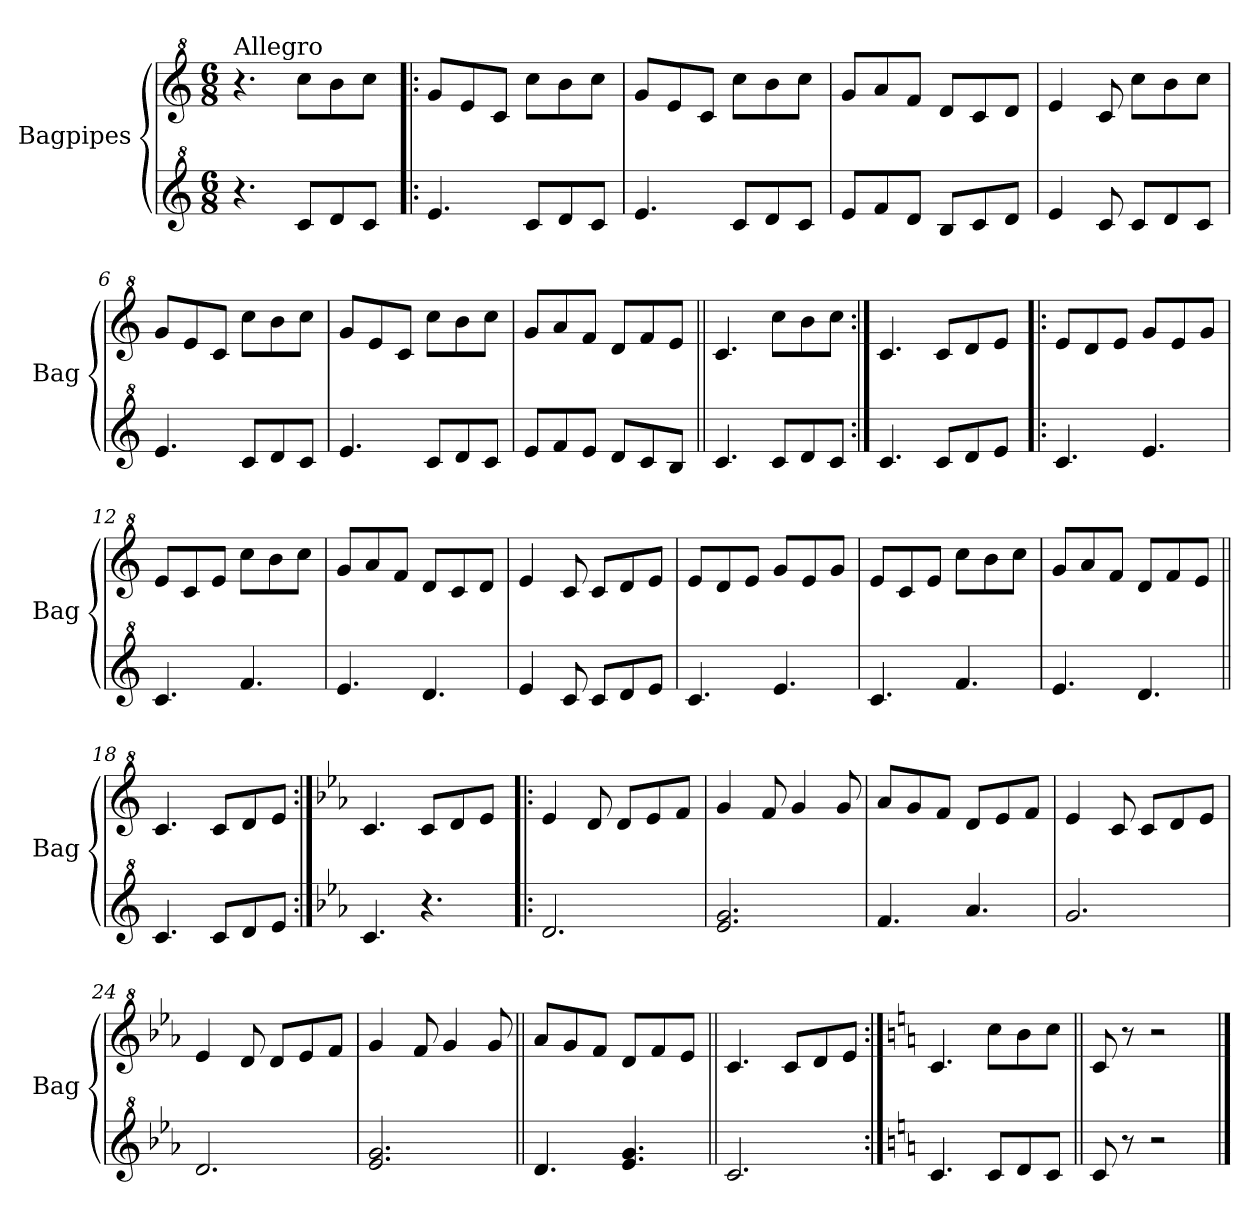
**kern	**kern
*part2	*part1
*staff2	*staff1
*I"Bagpipes	*I"Bagpipes
*I'Bag	*I'Bag
*clefG^2	*clefG^2
*k[]	*k[]
*C:	*C:
*M6/8	*M6/8
=1	=1
!	!LO:TX:a:t=Allegro
4.r	4.r
8cc/L	8ccc\L
8dd/	8bb\
8cc/J	8ccc\J
=2!|:	=2!|:
4.ee/	8gg/L
.	8ee/
.	8cc/J
8cc/L	8ccc\L
8dd/	8bb\
8cc/J	8ccc\J
=3	=3
4.ee/	8gg/L
.	8ee/
.	8cc/J
8cc/L	8ccc\L
8dd/	8bb\
8cc/J	8ccc\J
=4	=4
8ee/L	8gg/L
8ff/	8aa/
8dd/J	8ff/J
8b/L	8dd/L
8cc/	8cc/
8dd/J	8dd/J
=5	=5
4ee/	4ee/
8cc/	8cc/
8cc/L	8ccc\L
8dd/	8bb\
8cc/J	8ccc\J
=6	=6
4.ee/	8gg/L
.	8ee/
.	8cc/J
8cc/L	8ccc\L
8dd/	8bb\
8cc/J	8ccc\J
!!LO:LB:g=z
=7	=7
4.ee/	8gg/L
.	8ee/
.	8cc/J
8cc/L	8ccc\L
8dd/	8bb\
8cc/J	8ccc\J
=8	=8
8ee/L	8gg/L
8ff/	8aa/
8ee/J	8ff/J
8dd/L	8dd/L
8cc/	8ff/
8b/J	8ee/J
=9||	=9||
4.cc/	4.cc/
8cc/L	8ccc\L
8dd/	8bb\
8cc/J	8ccc\J
=10:|!	=10:|!
4.cc/	4.cc/
8cc/L	8cc/L
8dd/	8dd/
8ee/J	8ee/J
=11!|:	=11!|:
4.cc/	8ee/L
.	8dd/
.	8ee/J
4.ee/	8gg/L
.	8ee/
.	8gg/J
=12	=12
4.cc/	8ee/L
.	8cc/
.	8ee/J
4.ff/	8ccc\L
.	8bb\
.	8ccc\J
!!LO:LB:g=z
=13	=13
4.ee/	8gg/L
.	8aa/
.	8ff/J
4.dd/	8dd/L
.	8cc/
.	8dd/J
=14	=14
4ee/	4ee/
8cc/	8cc/
8cc/L	8cc/L
8dd/	8dd/
8ee/J	8ee/J
=15	=15
4.cc/	8ee/L
.	8dd/
.	8ee/J
4.ee/	8gg/L
.	8ee/
.	8gg/J
=16	=16
4.cc/	8ee/L
.	8cc/
.	8ee/J
4.ff/	8ccc\L
.	8bb\
.	8ccc\J
=17	=17
4.ee/	8gg/L
.	8aa/
.	8ff/J
4.dd/	8dd/L
.	8ff/
.	8ee/J
=18||	=18||
4.cc/	4.cc/
8cc/L	8cc/L
8dd/	8dd/
8ee/J	8ee/J
!!LO:LB:g=z
=19:|!	=19:|!
*k[b-e-a-]	*k[b-e-a-]
*E-:	*E-:
4.cc/	4.cc/
4.r	8cc/L
.	8dd/
.	8ee-/J
=20!|:	=20!|:
2.dd/	4ee-/
.	8dd/
.	8dd/L
.	8ee-/
.	8ff/J
=21	=21
2.ee-/ 2.gg/	4gg/
.	8ff/
.	4gg/
.	8gg/
=22	=22
4.ff/	8aa-/L
.	8gg/
.	8ff/J
4.aa-/	8dd/L
.	8ee-/
.	8ff/J
=23	=23
2.gg/	4ee-/
.	8cc/
.	8cc/L
.	8dd/
.	8ee-/J
=24	=24
2.dd/	4ee-/
.	8dd/
.	8dd/L
.	8ee-/
.	8ff/J
!!LO:LB:g=z
=25	=25
2.ee-/ 2.gg/	4gg/
.	8ff/
.	4gg/
.	8gg/
=26||	=26||
4.dd/	8aa-/L
.	8gg/
.	8ff/J
4.ee-/ 4.gg/	8dd/L
.	8ff/
.	8ee-/J
=27||	=27||
2.cc/	4.cc/
.	8cc/L
.	8dd/
.	8ee-/J
=28:|!	=28:|!
*k[]	*k[]
*C:	*C:
4.cc/	4.cc/
8cc/L	8ccc\L
8dd/	8bb\
8cc/J	8ccc\J
=29||	=29||
8cc/	8cc/
8r	8r
2r	2r
==	==
*-	*-
